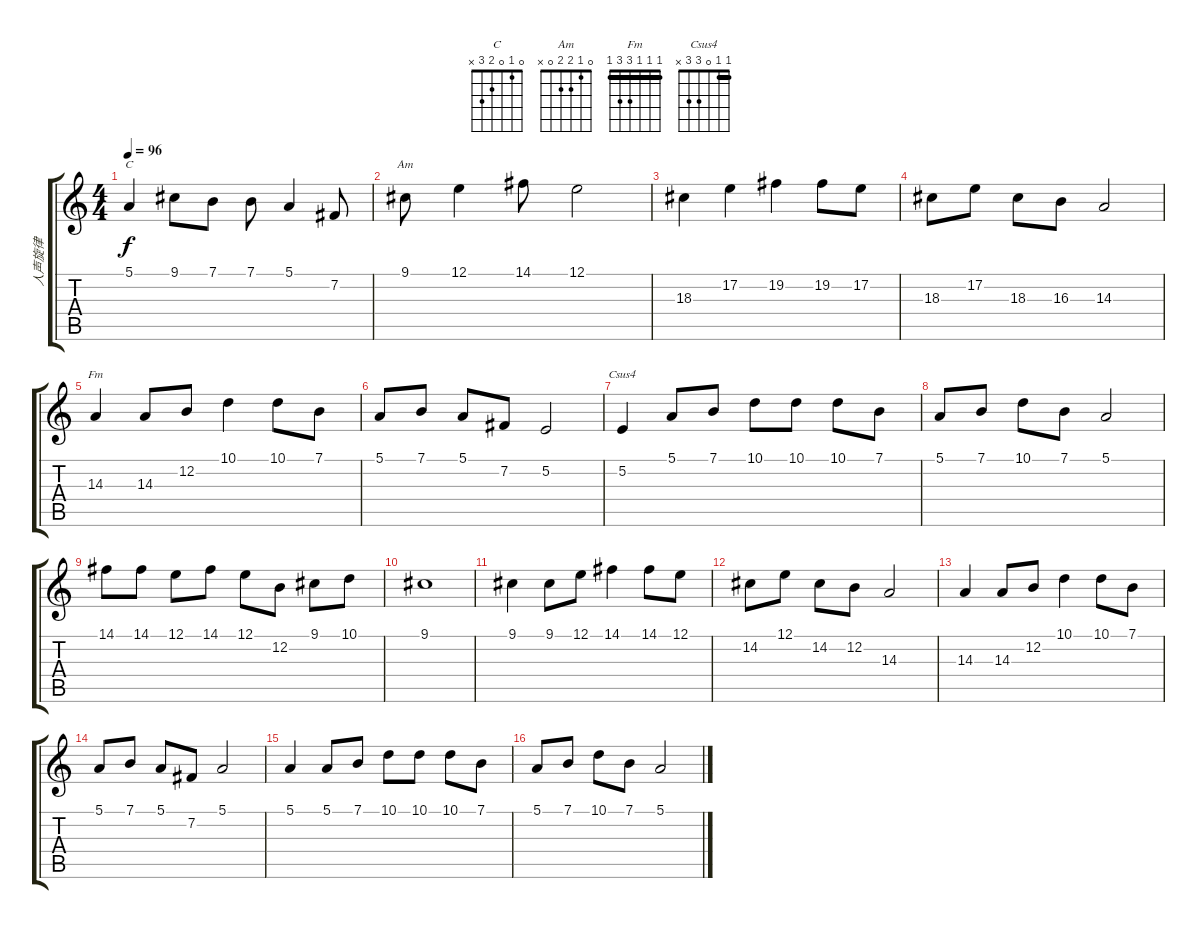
\track ("人声旋律" "人声旋律") {instrument fx4atmosphere}
\staff {score tabs}
\tuning (E4 B3 G3 D3 A2 E2) {hide}
\chord ("C" 0 1 0 2 3 x)
\chord ("Am" 0 1 2 2 0 x)
\chord ("Fm" 1 1 1 3 3 1) {barre 1}
\chord ("Csus4" 1 1 0 3 3 x) {barre 1}
\ts (4 4)
\tempo 96
\clef g2
\ks c
5.1.4{ch "C" dy f} 9.1.8 7.1.8 7.1.8 5.1.4 7.2.8 |
9.1.8{ch "Am"} 12.1.4 14.1.8 12.1.2{balance 8} |
18.3.4 17.2.4 19.2.4 19.2.8 17.2.8 |
18.3.8 17.2.8 18.3.8 16.3.8 14.3.2 |
14.3.4{ch "Fm"} 14.3.8 12.2.8 10.1.4 10.1.8 7.1.8 |
5.1.8 7.1.8 5.1.8 7.2.8 5.2.2 |
5.2.4{ch "Csus4"} 5.1.8 7.1.8 10.1.8 10.1.8 10.1.8 7.1.8 |
5.1.8 7.1.8 10.1.8 7.1.8 5.1.2 |
14.1.8 14.1.8 12.1.8 14.1.8 12.1.8 12.2.8 9.1.8 10.1.8 |
9.1.1 |
9.1.4 9.1.8 12.1.8 14.1.4 14.1.8 12.1.8 |
14.2.8 12.1.8 14.2.8 12.2.8 14.3.2 |
14.3.4 14.3.8 12.2.8 10.1.4 10.1.8 7.1.8 |
5.1.8 7.1.8 5.1.8 7.2.8 5.1.2 |
5.1.4 5.1.8 7.1.8 10.1.8 10.1.8 10.1.8 7.1.8 |
5.1.8 7.1.8 10.1.8 7.1.8 5.1.2
